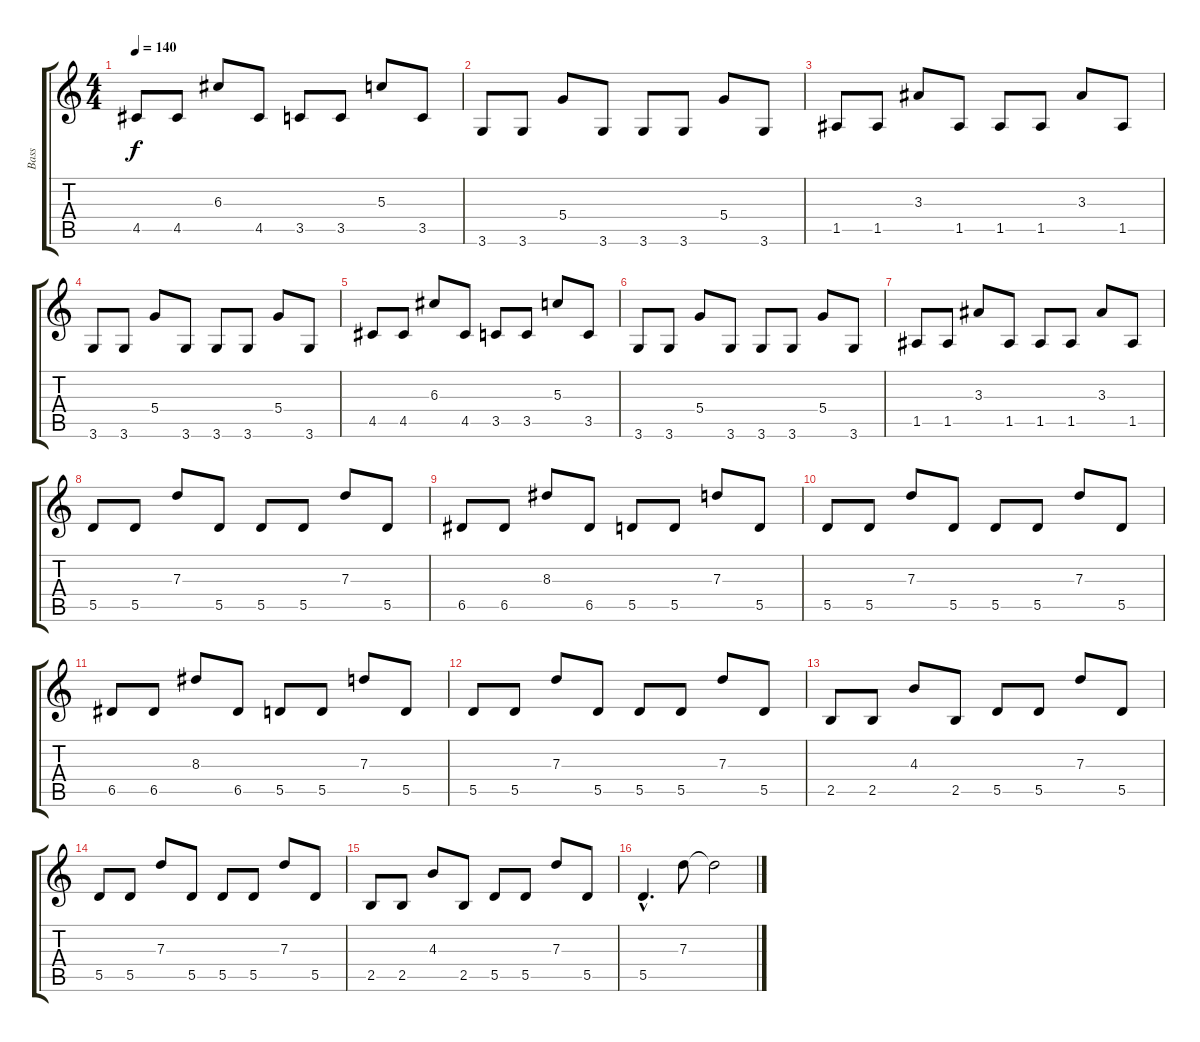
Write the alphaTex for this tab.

\track ("Bass" "Bass") {instrument electricbassfinger}
\staff {score tabs}
\tuning (E4 B3 G3 D3 A2 E2) {hide}
\ts (4 4)
\tempo 140
\clef g2
\ks c
4.5.8{dy f} 4.5.8 6.3.8 4.5.8 3.5.8 3.5.8 5.3.8 3.5.8 |
3.6.8 3.6.8 5.4.8 3.6.8 3.6.8 3.6.8 5.4.8 3.6.8 |
1.5.8 1.5.8 3.3.8 1.5.8 1.5.8 1.5.8 3.3.8 1.5.8 |
3.6.8 3.6.8 5.4.8 3.6.8 3.6.8 3.6.8 5.4.8 3.6.8 |
4.5.8 4.5.8 6.3.8 4.5.8 3.5.8 3.5.8 5.3.8 3.5.8 |
3.6.8 3.6.8 5.4.8 3.6.8 3.6.8 3.6.8 5.4.8 3.6.8 |
1.5.8 1.5.8 3.3.8 1.5.8 1.5.8 1.5.8 3.3.8 1.5.8 |
5.5.8 5.5.8 7.3.8 5.5.8 5.5.8 5.5.8 7.3.8 5.5.8 |
6.5.8 6.5.8 8.3.8 6.5.8 5.5.8 5.5.8 7.3.8 5.5.8 |
5.5.8 5.5.8 7.3.8 5.5.8 5.5.8 5.5.8 7.3.8 5.5.8 |
6.5.8 6.5.8 8.3.8 6.5.8 5.5.8 5.5.8 7.3.8 5.5.8 |
5.5.8 5.5.8 7.3.8 5.5.8 5.5.8 5.5.8 7.3.8 5.5.8 |
2.5.8 2.5.8 4.3.8 2.5.8 5.5.8 5.5.8 7.3.8 5.5.8 |
5.5.8 5.5.8 7.3.8 5.5.8 5.5.8 5.5.8 7.3.8 5.5.8 |
2.5.8 2.5.8 4.3.8 2.5.8 5.5.8 5.5.8 7.3.8 5.5.8 |
5.5{hac}.4{d} 7.3.8 7.3{t}.2
